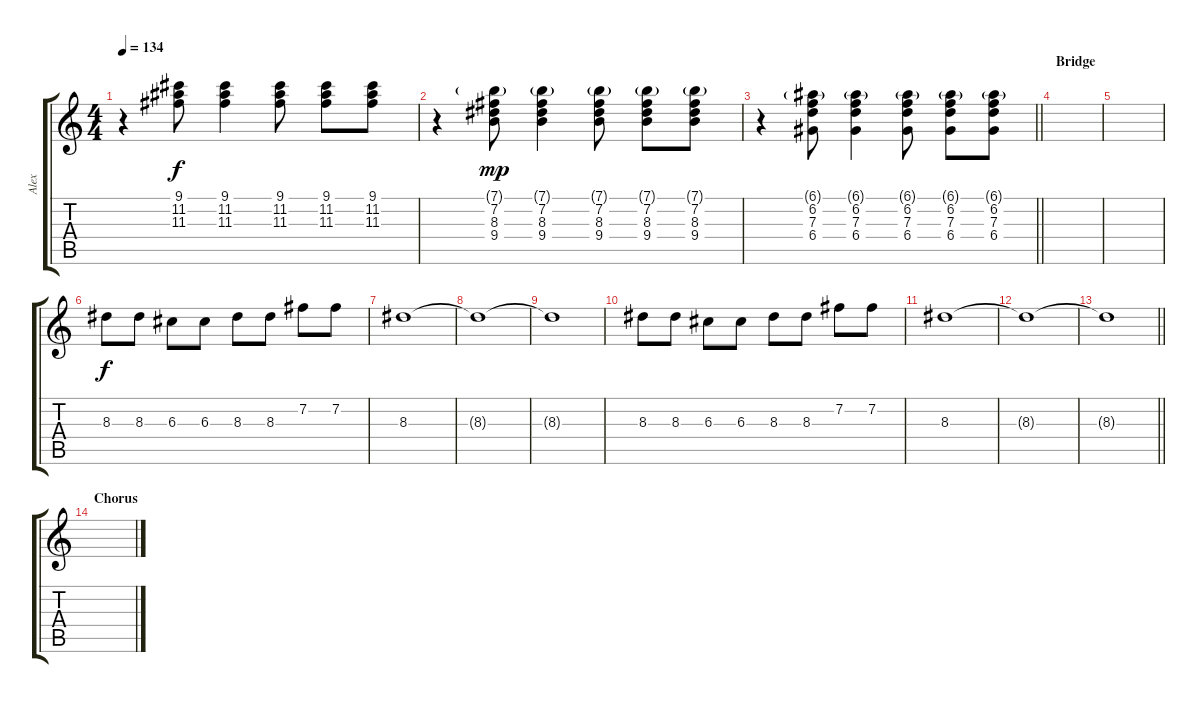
\track ("Alex" "Alex") {instrument overdrivenguitar}
\staff {score tabs}
\tuning (E4 B3 G3 D3 A2 E2) {hide}
\ts (4 4)
\tempo 134
\clef g2
\ks c
r.4{dy f} (9.1 11.2 11.3).8 (9.1 11.2 11.3).4 (9.1 11.2 11.3).8 (9.1 11.2 11.3).8 (9.1 11.2 11.3).8 |
r.4 (7.1{g} 7.2 8.3 9.4).8{dy mp} (7.1{g} 7.2 8.3 9.4).4 (7.1{g} 7.2 8.3 9.4).8 (7.1{g} 7.2 8.3 9.4).8 (7.1{g} 7.2 8.3 9.4).8 |
\barLineRight lightlight
r.4 (6.1{g} 6.2 7.3 6.4).8 (6.1{g} 6.2 7.3 6.4).4 (6.1{g} 6.2 7.3 6.4).8 (6.1{g} 6.2 7.3 6.4).8 (6.1{g} 6.2 7.3 6.4).8 |
\section ("" "Bridge")
|
|
8.3.8{dy f volume 16 instrument overdrivenguitar} 8.3.8 6.3.8 6.3.8 8.3.8 8.3.8 7.2.8 7.2.8 |
8.3.1 |
8.3{t}.1 |
8.3{t}.1 |
8.3.8{volume 16 instrument overdrivenguitar} 8.3.8 6.3.8 6.3.8 8.3.8 8.3.8 7.2.8 7.2.8 |
8.3.1 |
8.3{t}.1 |
\barLineRight lightlight
8.3{t}.1 |
\section ("" "Chorus")
